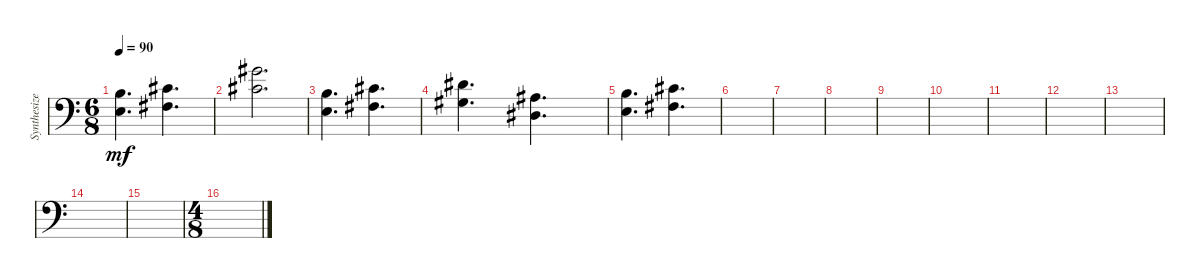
\track ("Synthesizer (Staff 2)" "Synthesize") {instrument synthbrass1}
\staff {score}
\tuning (E4 B3 G3 D3 A2 E2 B1) {hide}
\ts (6 8)
\tempo 90
\clef f4
\ks c
(2.5 0.6).4{d ot 8vb dy mf} (4.5 2.6).4{d ot 8vb} |
(1.3 4.5).2{d ot 8vb} |
(2.5 0.6).4{d ot 8vb} (4.5 2.6).4{d ot 8vb} |
(1.4 4.6).4{d ot 8vb} (1.5 4.7).4{d ot 8vb} |
(2.5 0.6).4{d ot 8vb} (4.5 2.6).4{d ot 8vb} |
|
|
|
|
|
|
|
|
|
|
\ts (4 8)
